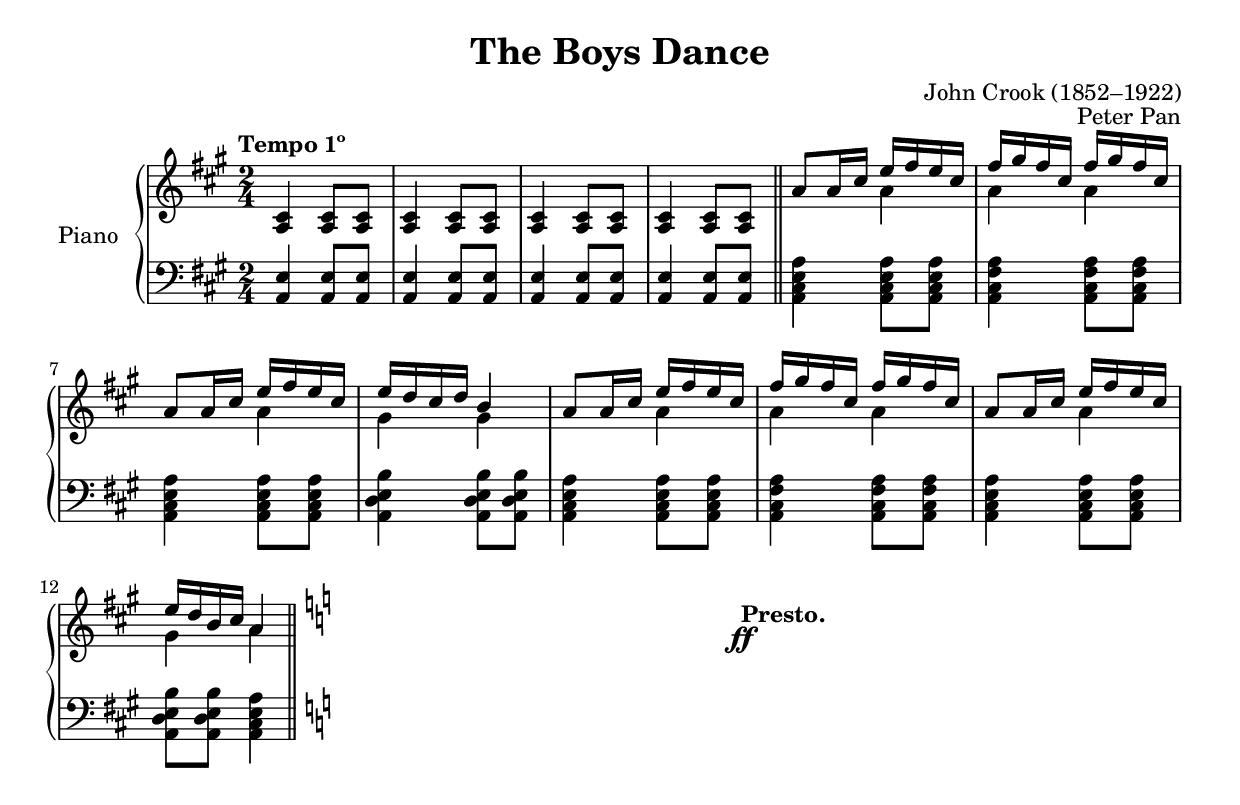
\version "2.19.52"
\language "english"
\include "Peter_Pan.ily"

% \include "articulate.ly"

\header {
  title = "The Boys Dance"
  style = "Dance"
}

\tagGroup #'(midi-only score-only)


upperOne = \relative c' {
  \repeat unfold 4 {
	<a cs>4				q8		q		|
  }
}

lowerOne = \relative c {
  \repeat unfold 4 {
	<a e'>4				q8		q		|
  }
}


upperTwo = \relative c'' {
  \repeat unfold 2 {
    << {
	a8		a16	cs	e	fs	e	cs	|
	fs	gs	fs	cs	fs	gs	fs	cs	|
	a8		a16	cs	e	fs	e	cs	|
    } \\ {
	s4				a				|
	a				a				|
	s				a				|
    } >>
  }
  \alternative {
    {
      << {
	e'16	d	cs	d	b4				|
      } \\ {
	gs				gs				|
      } >>
    }
    {
      << {
	e'16	d	b	cs	a4				|
      } \\ {
	gs				a				|
      } >>
    }
  }
}

lowerTwo = \relative c {
  \repeat unfold 2 {
	<a cs e a>4			q8		q		|
	<a cs fs a>4			q8		q		|
	<a cs e a>4			q8		q		|
  }
  \alternative  {
    {
	<a d e b'>4			q8		q		|
    }
    {
	<a d e b'>8	q		<a cs e a>4				|
    }
  }
}


upperThree = {
}

lowerThree = {
}


upperFour = {
}

lowerFour = {
}


dynamics = {
  \set Score.tempoHideNote = ##t

  \time 2/4
  \tempo "Tempo 1º" 4 = 120

	s2*4	|
  \bar "||"

	s2*8	|
  \bar "||"

	s2*8	|
  \bar "||"

  \tempo "Presto." 4 = 128
	<>\ff
	s2*8	|
  \bar "|."
}

upper = {
  \clef treble

  \key a \major
  \upperOne

  \upperTwo

  \upperThree

  \key a \minor
  \upperFour
}

lower = {
  \clef bass

  \key a \major
  \lowerOne

  \lowerTwo

  \lowerThree

  \key a \minor
  \lowerFour
}


\score {
  \new PianoStaff
    \with {
      instrumentName = #"Piano"
    }
  \keepWithTag #'score-only
  <<
    \new Staff = "upper" \upper
    \new Dynamics = "dynamics" \dynamics
    \new Staff = "lower" \lower
  >>
  \layout {}
}

\score {
  \new PianoStaff
    \with {
      midiInstrument = #"acoustic grand"
    }
  \keepWithTag #'midi-only
  <<
    \new Staff = "upper"
    % \articulate
    \unfoldRepeats
    <<
      \upper
      \dynamics
    >>
    \new Staff = "lower"
    % \articulate
    \unfoldRepeats
    <<
      \lower
      \dynamics
    >>
  >>
  \midi {}
  % \layout {}
}
